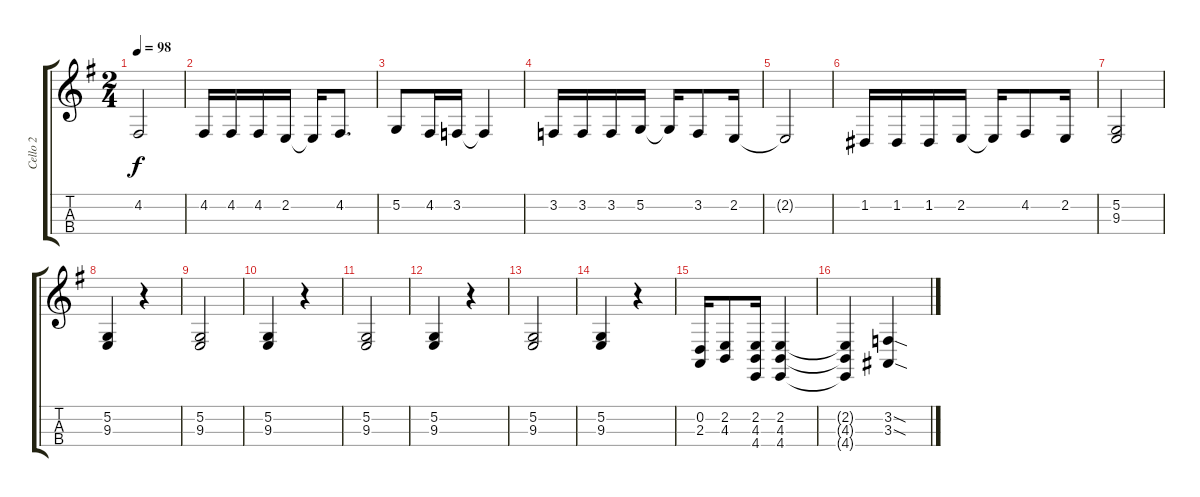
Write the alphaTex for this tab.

\track ("Cello 2" "Cello 2") {instrument cello}
\staff {score tabs}
\tuning (A3 D3 G2 C2) {hide}
\ts (2 4)
\tempo 98
\clef g2
\ks g
4.2.2{dy f} |
4.2.16 4.2.16 4.2.16 2.2.16 2.2{t}.16 4.2.8{d} |
5.2.8 4.2.16 3.2.16 3.2{t}.4 |
3.2.16 3.2.16 3.2.16 5.2.16 5.2{t}.16 3.2.8 2.2.16 |
2.2{t}.2 |
1.2.16 1.2.16 1.2.16 2.2.16 2.2{t}.16 4.2.8 2.2.16 |
(5.2 9.3).2 |
(5.2 9.3).4 r.4 |
(5.2 9.3).2 |
(5.2 9.3).4 r.4 |
(5.2 9.3).2 |
(5.2 9.3).4 r.4 |
(5.2 9.3).2 |
(5.2 9.3).4 r.4 |
(0.2 2.3).16 (2.2 4.3).8 (2.2 4.3 4.4).16 (2.2 4.3 4.4).4 |
(2.2{t} 4.3{t} 4.4{t}).4 (3.2{sod} 3.3{sod}).4
